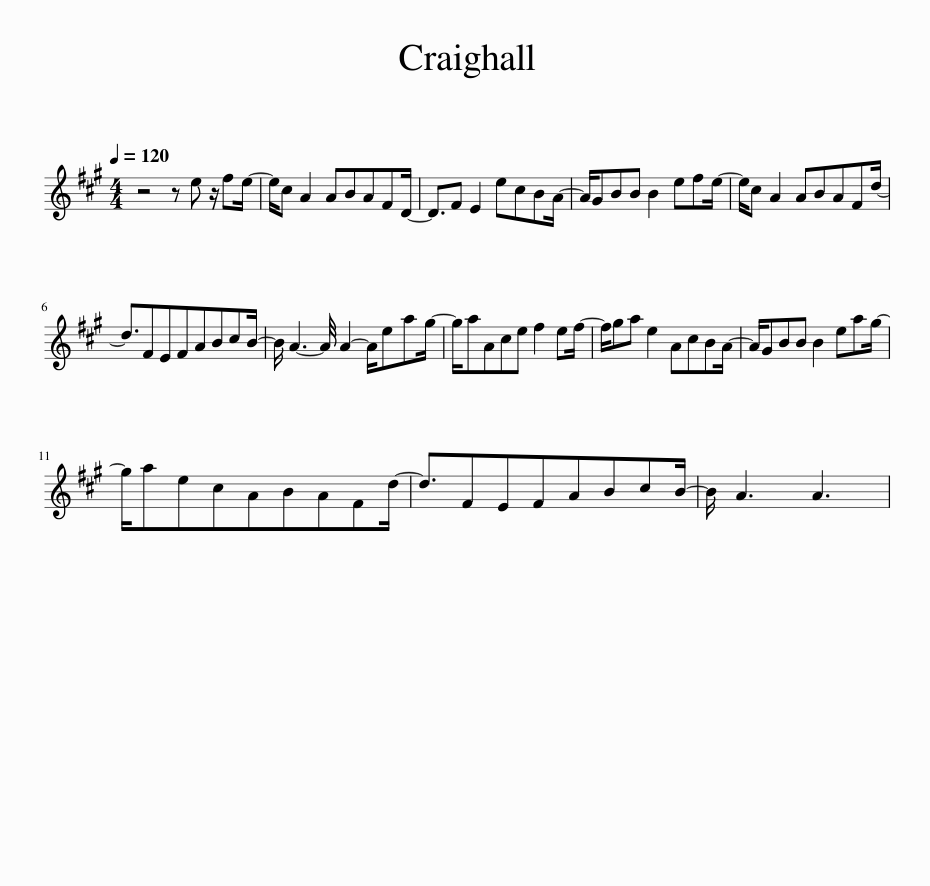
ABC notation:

X:1
L:1/8
Q:1/4=120
M:4/4
I:linebreak $
K:A
V:1 treble
V:1
 z4 z e z/ fe/- | e/c A2 ABAFD/- | D3/2F E2 ecBA/- | A/GBB B2 efe/- | e/c A2 ABAFd/- |$ %5
 d3/2FEFABcB/- | B/ A3- A/4 A2- A/eag/- | g/aAce f2 ef/- | f/ga e2 AcBA/- | A/GBB B2 eag/- |$ %10
 g/aecABAFd/- | d3/2FEFABcB/- | B/ A3 A3 | %13
